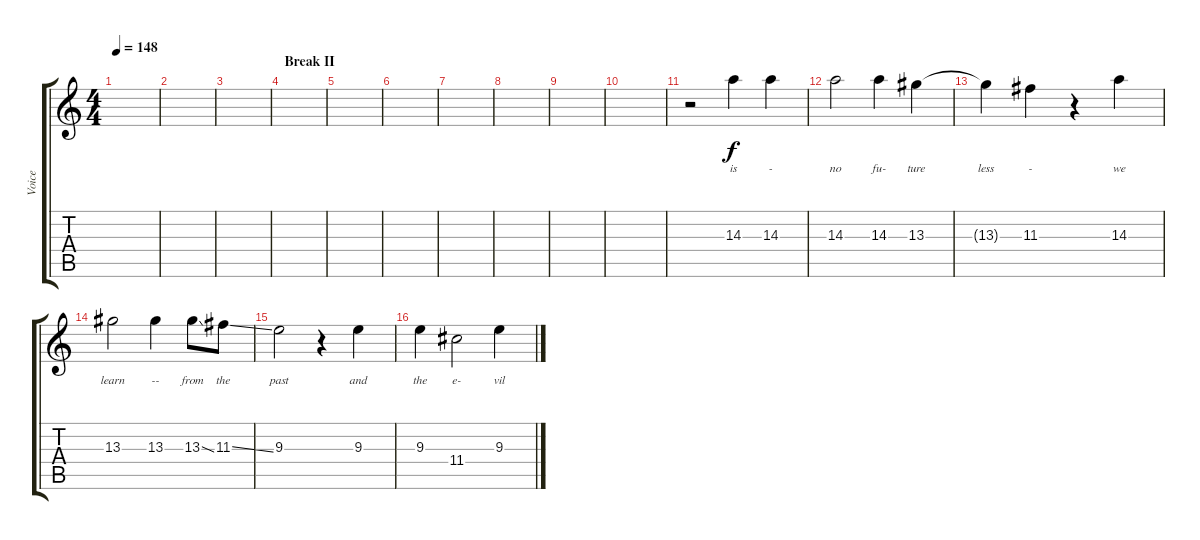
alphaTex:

\track ("Voice" "Voice") {instrument electricguitarclean}
\staff {score tabs}
\tuning (E4 B3 G3 D3 A2 E2) {hide}
\ts (4 4)
\tempo 148
\clef g2
\ks c
|
|
|
\section ("" "Break II")
|
|
|
|
|
|
|
r.2 14.3.4{lyrics (0 "is") lyrics (1 "") lyrics (2 "") lyrics (3 "") lyrics (4 "")} 14.3.4{lyrics (0 "-") lyrics (1 "") lyrics (2 "") lyrics (3 "") lyrics (4 "")} |
14.3.2{lyrics (0 "no") lyrics (1 "") lyrics (2 "") lyrics (3 "") lyrics (4 "")} 14.3.4{lyrics (0 "fu-") lyrics (1 "") lyrics (2 "") lyrics (3 "") lyrics (4 "")} 13.3.4{lyrics (0 "ture") lyrics (1 "") lyrics (2 "") lyrics (3 "") lyrics (4 "")} |
13.3{t}.4{lyrics (0 "less") lyrics (1 "") lyrics (2 "") lyrics (3 "") lyrics (4 "")} 11.3.4{lyrics (0 "-") lyrics (1 "") lyrics (2 "") lyrics (3 "") lyrics (4 "")} r.4 14.3.4{lyrics (0 "we") lyrics (1 "") lyrics (2 "") lyrics (3 "") lyrics (4 "")} |
13.3.2{lyrics (0 "learn") lyrics (1 "") lyrics (2 "") lyrics (3 "") lyrics (4 "")} 13.3.4{lyrics (0 "--") lyrics (1 "") lyrics (2 "") lyrics (3 "") lyrics (4 "")} 13.3{ss}.8{lyrics (0 "from") lyrics (1 "") lyrics (2 "") lyrics (3 "") lyrics (4 "")} 11.3{ss}.8{lyrics (0 "the") lyrics (1 "") lyrics (2 "") lyrics (3 "") lyrics (4 "")} |
9.3.2{lyrics (0 "past") lyrics (1 "") lyrics (2 "") lyrics (3 "") lyrics (4 "")} r.4 9.3.4{lyrics (0 "and") lyrics (1 "") lyrics (2 "") lyrics (3 "") lyrics (4 "")} |
9.3.4{lyrics (0 "the") lyrics (1 "") lyrics (2 "") lyrics (3 "") lyrics (4 "")} 11.4.2{lyrics (0 "e-") lyrics (1 "") lyrics (2 "") lyrics (3 "") lyrics (4 "")} 9.3.4{lyrics (0 "vil") lyrics (1 "") lyrics (2 "") lyrics (3 "") lyrics (4 "")}
